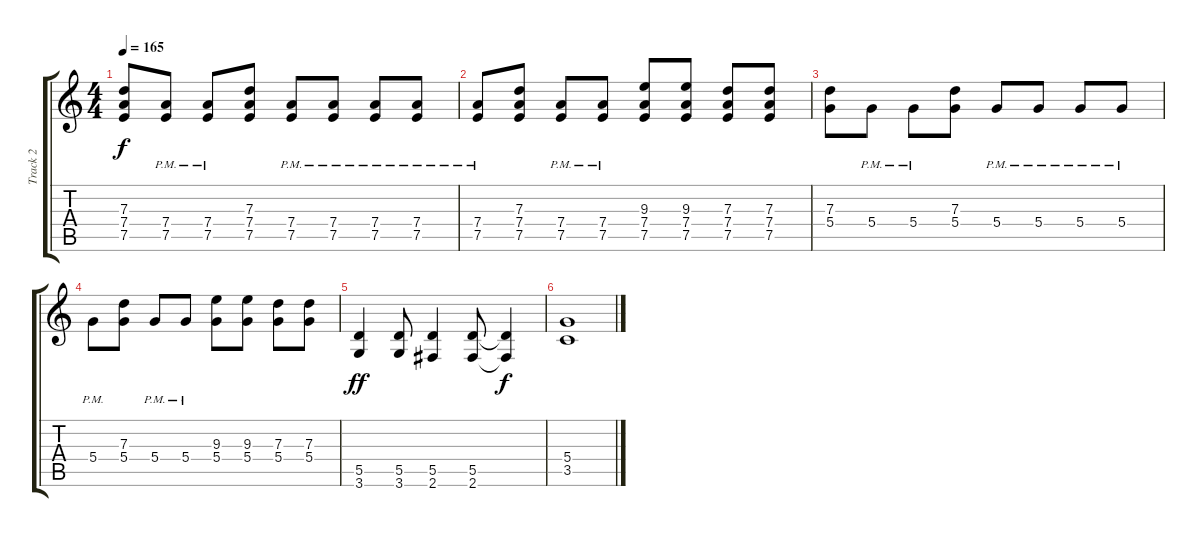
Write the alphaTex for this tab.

\track ("Track 2" "Track 2") {instrument overdrivenguitar}
\staff {score tabs}
\tuning (E4 B3 G3 D3 A2 E2) {hide}
\ts (4 4)
\tempo 165
\clef g2
\ks c
(7.3 7.4 7.5).8{dy f} (7.4{pm} 7.5{pm}).8 (7.4{pm} 7.5{pm}).8 (7.3 7.4 7.5).8 (7.4{pm} 7.5{pm}).8 (7.4{pm} 7.5{pm}).8 (7.4{pm} 7.5{pm}).8 (7.4{pm} 7.5{pm}).8 |
(7.4{pm} 7.5{pm}).8 (7.3 7.4 7.5).8 (7.4{pm} 7.5{pm}).8 (7.4{pm} 7.5{pm}).8 (9.3 7.4 7.5).8 (9.3 7.4 7.5).8 (7.3 7.4 7.5).8 (7.3 7.4 7.5).8 |
(7.3 5.4).8 5.4{pm}.8 5.4{pm}.8 (7.3 5.4).8 5.4{pm}.8 5.4{pm}.8 5.4{pm}.8 5.4{pm}.8 |
5.4{pm}.8 (7.3 5.4).8 5.4{pm}.8 5.4{pm}.8 (9.3 5.4).8 (9.3 5.4).8 (7.3 5.4).8 (7.3 5.4).8 |
(5.5 3.6).4{dy ff} (5.5 3.6).8 (5.5 2.6).4 (5.5 2.6).8 (5.5{t} 2.6{t}).4{dy f} |
(5.4 3.5).1
